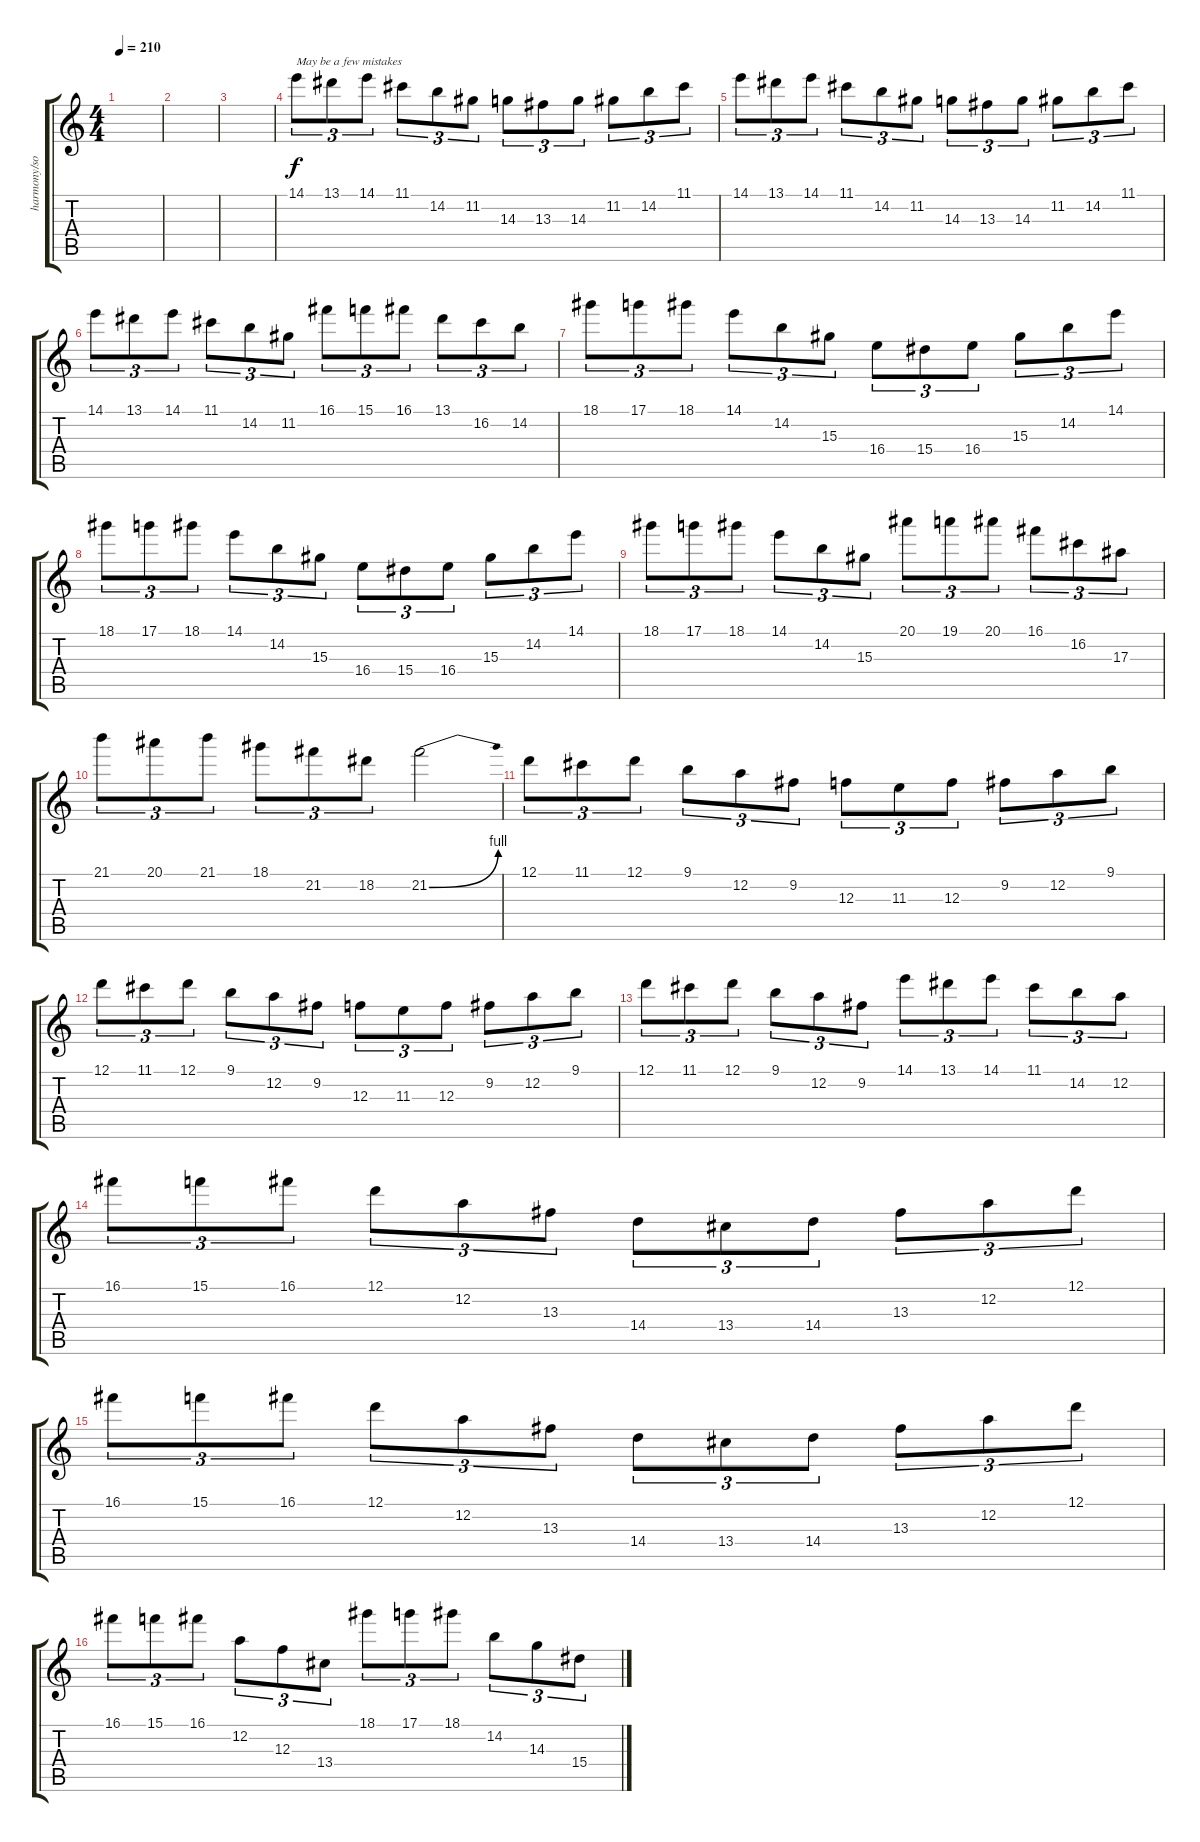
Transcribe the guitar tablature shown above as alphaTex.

\track ("harmony/solo" "harmony/so") {instrument distortionguitar}
\staff {score tabs}
\tuning (D4 A3 F3 C3 G2 D2) {hide}
\ts (4 4)
\tempo 210
\clef g2
\ks c
|
|
|
14.1.8{tu (3 2) txt "May be a few mistakes" volume 14} 13.1.8{tu (3 2)} 14.1.8{tu (3 2)} 11.1.8{tu (3 2)} 14.2.8{tu (3 2)} 11.2.8{tu (3 2)} 14.3.8{tu (3 2)} 13.3.8{tu (3 2)} 14.3.8{tu (3 2)} 11.2.8{tu (3 2)} 14.2.8{tu (3 2)} 11.1.8{tu (3 2)} |
14.1.8{tu (3 2)} 13.1.8{tu (3 2)} 14.1.8{tu (3 2)} 11.1.8{tu (3 2)} 14.2.8{tu (3 2)} 11.2.8{tu (3 2)} 14.3.8{tu (3 2)} 13.3.8{tu (3 2)} 14.3.8{tu (3 2)} 11.2.8{tu (3 2)} 14.2.8{tu (3 2)} 11.1.8{tu (3 2)} |
14.1.8{tu (3 2)} 13.1.8{tu (3 2)} 14.1.8{tu (3 2)} 11.1.8{tu (3 2)} 14.2.8{tu (3 2)} 11.2.8{tu (3 2)} 16.1.8{tu (3 2)} 15.1.8{tu (3 2)} 16.1.8{tu (3 2)} 13.1.8{tu (3 2)} 16.2.8{tu (3 2)} 14.2.8{tu (3 2)} |
18.1.8{tu (3 2)} 17.1.8{tu (3 2)} 18.1.8{tu (3 2)} 14.1.8{tu (3 2)} 14.2.8{tu (3 2)} 15.3.8{tu (3 2)} 16.4.8{tu (3 2)} 15.4.8{tu (3 2)} 16.4.8{tu (3 2)} 15.3.8{tu (3 2)} 14.2.8{tu (3 2)} 14.1.8{tu (3 2)} |
18.1.8{tu (3 2)} 17.1.8{tu (3 2)} 18.1.8{tu (3 2)} 14.1.8{tu (3 2)} 14.2.8{tu (3 2)} 15.3.8{tu (3 2)} 16.4.8{tu (3 2)} 15.4.8{tu (3 2)} 16.4.8{tu (3 2)} 15.3.8{tu (3 2)} 14.2.8{tu (3 2)} 14.1.8{tu (3 2)} |
18.1.8{tu (3 2)} 17.1.8{tu (3 2)} 18.1.8{tu (3 2)} 14.1.8{tu (3 2)} 14.2.8{tu (3 2)} 15.3.8{tu (3 2)} 20.1.8{tu (3 2)} 19.1.8{tu (3 2)} 20.1.8{tu (3 2)} 16.1.8{tu (3 2)} 16.2.8{tu (3 2)} 17.3.8{tu (3 2)} |
21.1.8{tu (3 2)} 20.1.8{tu (3 2)} 21.1.8{tu (3 2)} 18.1.8{tu (3 2)} 21.2.8{tu (3 2)} 18.2.8{tu (3 2)} 21.2{be (bend 0 0 60 4)}.2 |
12.1.8{tu (3 2)} 11.1.8{tu (3 2)} 12.1.8{tu (3 2)} 9.1.8{tu (3 2)} 12.2.8{tu (3 2)} 9.2.8{tu (3 2)} 12.3.8{tu (3 2)} 11.3.8{tu (3 2)} 12.3.8{tu (3 2)} 9.2.8{tu (3 2)} 12.2.8{tu (3 2)} 9.1.8{tu (3 2)} |
12.1.8{tu (3 2)} 11.1.8{tu (3 2)} 12.1.8{tu (3 2)} 9.1.8{tu (3 2)} 12.2.8{tu (3 2)} 9.2.8{tu (3 2)} 12.3.8{tu (3 2)} 11.3.8{tu (3 2)} 12.3.8{tu (3 2)} 9.2.8{tu (3 2)} 12.2.8{tu (3 2)} 9.1.8{tu (3 2)} |
12.1.8{tu (3 2)} 11.1.8{tu (3 2)} 12.1.8{tu (3 2)} 9.1.8{tu (3 2)} 12.2.8{tu (3 2)} 9.2.8{tu (3 2)} 14.1.8{tu (3 2)} 13.1.8{tu (3 2)} 14.1.8{tu (3 2)} 11.1.8{tu (3 2)} 14.2.8{tu (3 2)} 12.2.8{tu (3 2)} |
16.1.8{tu (3 2)} 15.1.8{tu (3 2)} 16.1.8{tu (3 2)} 12.1.8{tu (3 2)} 12.2.8{tu (3 2)} 13.3.8{tu (3 2)} 14.4.8{tu (3 2)} 13.4.8{tu (3 2)} 14.4.8{tu (3 2)} 13.3.8{tu (3 2)} 12.2.8{tu (3 2)} 12.1.8{tu (3 2)} |
16.1.8{tu (3 2)} 15.1.8{tu (3 2)} 16.1.8{tu (3 2)} 12.1.8{tu (3 2)} 12.2.8{tu (3 2)} 13.3.8{tu (3 2)} 14.4.8{tu (3 2)} 13.4.8{tu (3 2)} 14.4.8{tu (3 2)} 13.3.8{tu (3 2)} 12.2.8{tu (3 2)} 12.1.8{tu (3 2)} |
16.1.8{tu (3 2)} 15.1.8{tu (3 2)} 16.1.8{tu (3 2)} 12.2.8{tu (3 2)} 12.3.8{tu (3 2)} 13.4.8{tu (3 2)} 18.1.8{tu (3 2)} 17.1.8{tu (3 2)} 18.1.8{tu (3 2)} 14.2.8{tu (3 2)} 14.3.8{tu (3 2)} 15.4.8{tu (3 2)}
